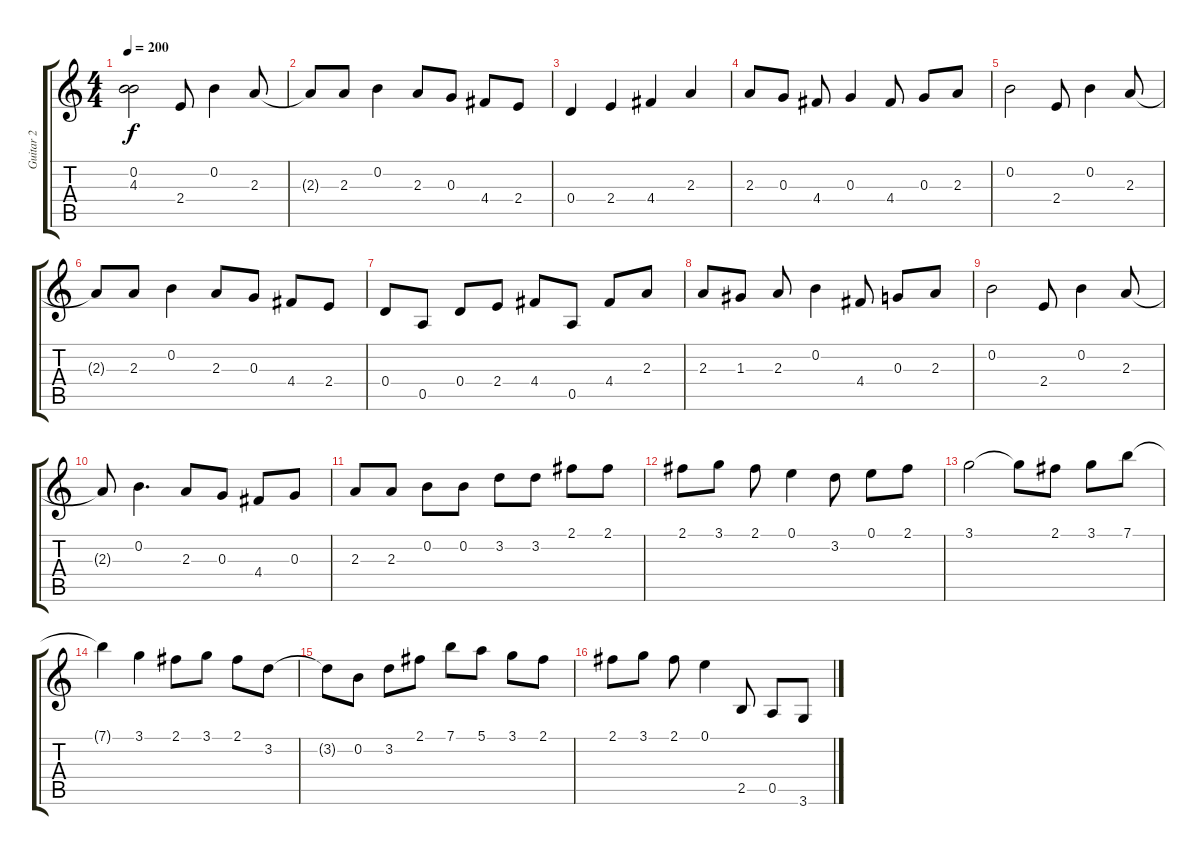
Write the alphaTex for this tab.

\track ("Guitar 2" "Guitar 2") {instrument electricguitarmuted}
\staff {score tabs}
\tuning (E4 B3 G3 D3 A2 E2) {hide}
\ts (4 4)
\tempo 200
\clef g2
\ks c
(0.2 4.3).2{dy f} 2.4.8 0.2.4 2.3.8 |
2.3{t}.8 2.3.8 0.2.4 2.3.8 0.3.8 4.4.8 2.4.8 |
0.4.4 2.4.4 4.4.4 2.3.4 |
2.3.8 0.3.8 4.4.8 0.3.4 4.4.8 0.3.8 2.3.8 |
0.2.2 2.4.8 0.2.4 2.3.8 |
2.3{t}.8 2.3.8 0.2.4 2.3.8 0.3.8 4.4.8 2.4.8 |
0.4.8 0.5.8 0.4.8 2.4.8 4.4.8 0.5.8 4.4.8 2.3.8 |
2.3.8 1.3.8 2.3.8 0.2.4 4.4.8 0.3.8 2.3.8 |
0.2.2 2.4.8 0.2.4 2.3.8 |
2.3{t}.8 0.2.4{d} 2.3.8 0.3.8 4.4.8 0.3.8 |
2.3.8 2.3.8 0.2.8 0.2.8 3.2.8 3.2.8 2.1.8 2.1.8 |
2.1.8 3.1.8 2.1.8 0.1.4 3.2.8 0.1.8 2.1.8 |
3.1.2 3.1{t}.8 2.1.8 3.1.8 7.1.8 |
7.1{t}.4 3.1.4 2.1.8 3.1.8 2.1.8 3.2.8 |
3.2{t}.8 0.2.8 3.2.8 2.1.8 7.1.8 5.1.8 3.1.8 2.1.8 |
2.1.8 3.1.8 2.1.8 0.1.4 2.5.8 0.5.8 3.6.8
